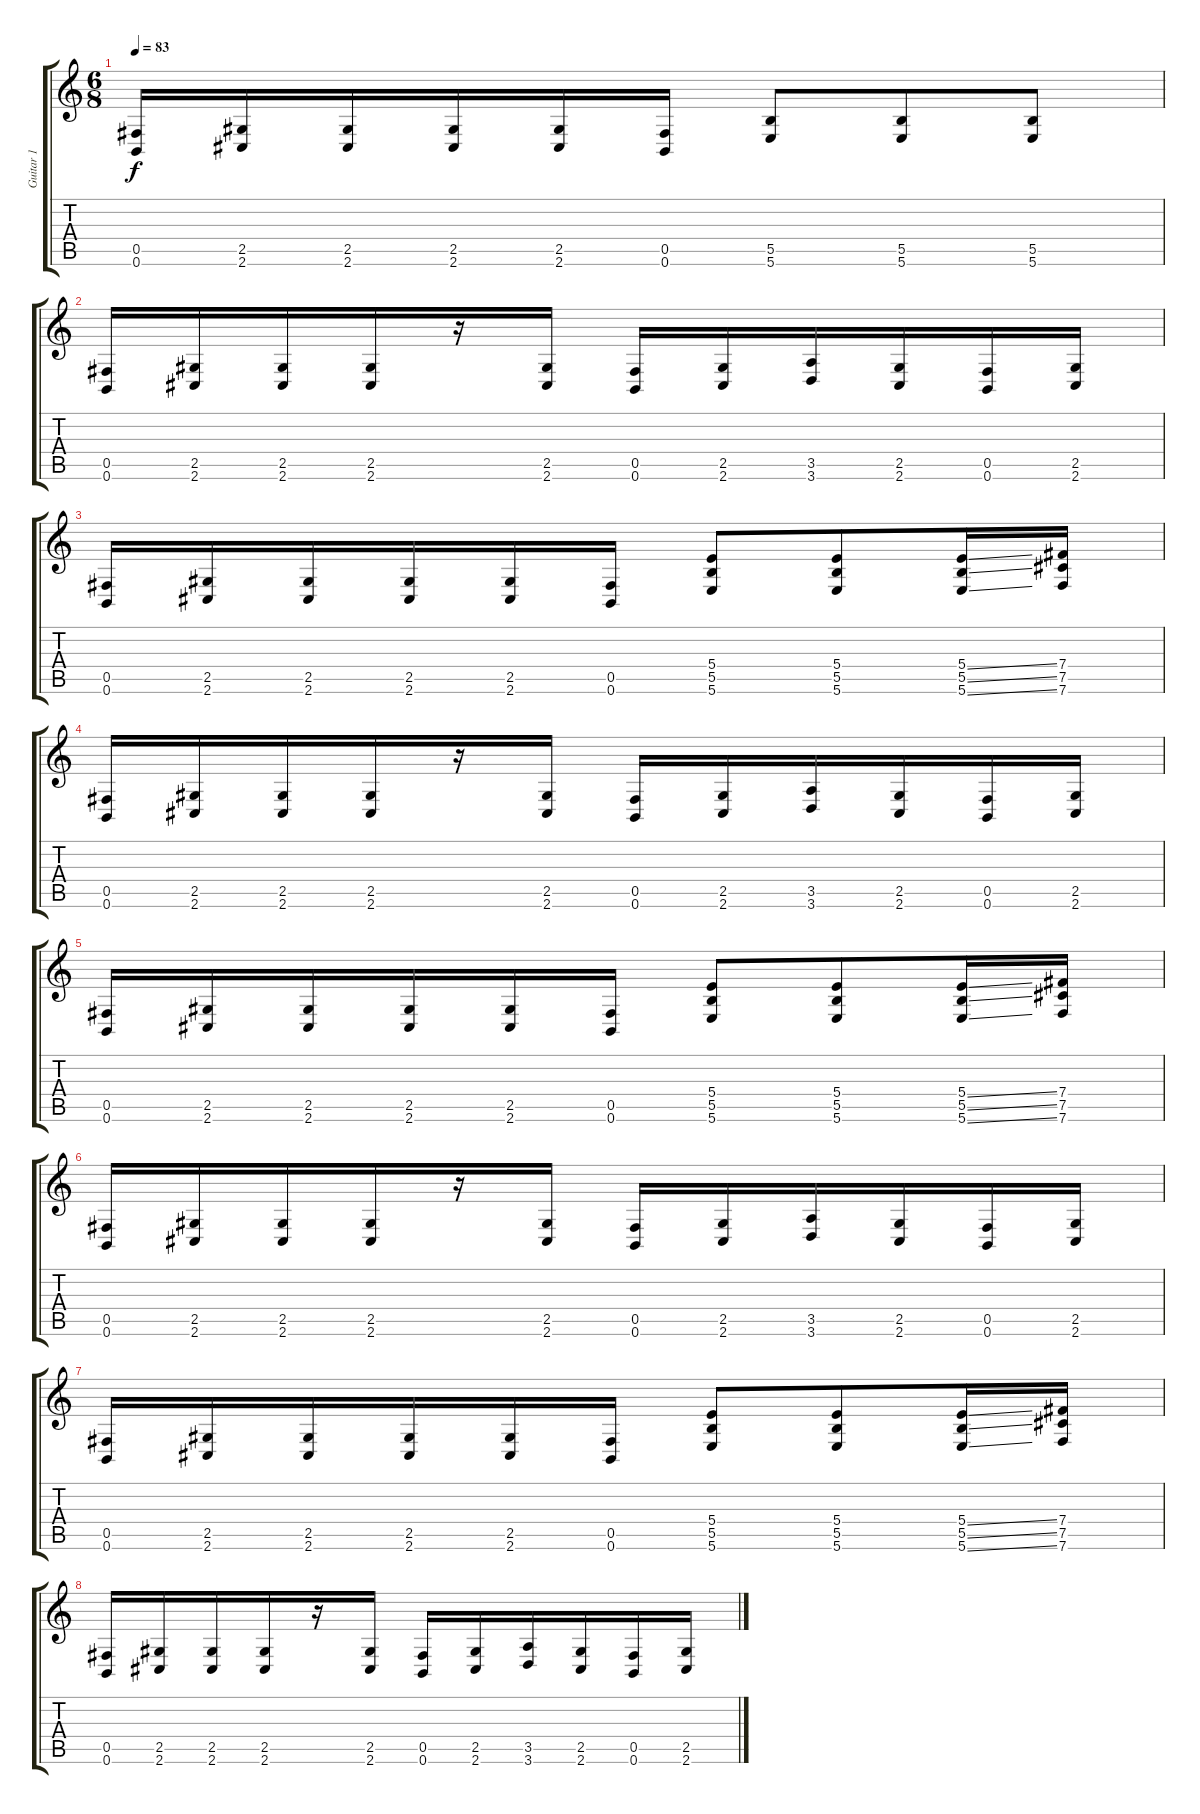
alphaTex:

\track ("Guitar 1" "Guitar 1") {instrument overdrivenguitar}
\staff {score tabs}
\tuning (Db4 Ab3 E3 B2 Gb2 B1) {hide}
\ts (6 8)
\tempo 83
\clef g2
\ks c
(0.5 0.6).16{dy f} (2.5 2.6).16 (2.5 2.6).16 (2.5 2.6).16 (2.5 2.6).16 (0.5 0.6).16 (5.5 5.6).8 (5.5 5.6).8 (5.5 5.6).8 |
(0.5 0.6).16{instrument electricguitarmuted} (2.5 2.6).16 (2.5 2.6).16 (2.5 2.6).16 r.16 (2.5 2.6).16 (0.5 0.6).16 (2.5 2.6).16 (3.5 3.6).16 (2.5 2.6).16 (0.5 0.6).16 (2.5 2.6).16 |
(0.5 0.6).16 (2.5 2.6).16 (2.5 2.6).16 (2.5 2.6).16 (2.5 2.6).16 (0.5 0.6).16 (5.4 5.5 5.6).8{instrument overdrivenguitar} (5.4 5.5 5.6).8 (5.4{ss} 5.5{ss} 5.6{ss}).16 (7.4 7.5 7.6).16 |
(0.5 0.6).16{instrument electricguitarmuted} (2.5 2.6).16 (2.5 2.6).16 (2.5 2.6).16 r.16 (2.5 2.6).16 (0.5 0.6).16 (2.5 2.6).16 (3.5 3.6).16 (2.5 2.6).16 (0.5 0.6).16 (2.5 2.6).16 |
(0.5 0.6).16 (2.5 2.6).16 (2.5 2.6).16 (2.5 2.6).16 (2.5 2.6).16 (0.5 0.6).16 (5.4 5.5 5.6).8{instrument overdrivenguitar} (5.4 5.5 5.6).8 (5.4{ss} 5.5{ss} 5.6{ss}).16 (7.4 7.5 7.6).16 |
(0.5 0.6).16{instrument electricguitarmuted} (2.5 2.6).16 (2.5 2.6).16 (2.5 2.6).16 r.16 (2.5 2.6).16 (0.5 0.6).16 (2.5 2.6).16 (3.5 3.6).16 (2.5 2.6).16 (0.5 0.6).16 (2.5 2.6).16 |
(0.5 0.6).16 (2.5 2.6).16 (2.5 2.6).16 (2.5 2.6).16 (2.5 2.6).16 (0.5 0.6).16 (5.4 5.5 5.6).8{instrument overdrivenguitar} (5.4 5.5 5.6).8 (5.4{ss} 5.5{ss} 5.6{ss}).16 (7.4 7.5 7.6).16 |
(0.5 0.6).16{instrument electricguitarmuted} (2.5 2.6).16 (2.5 2.6).16 (2.5 2.6).16 r.16 (2.5 2.6).16 (0.5 0.6).16 (2.5 2.6).16 (3.5 3.6).16 (2.5 2.6).16 (0.5 0.6).16 (2.5 2.6).16
